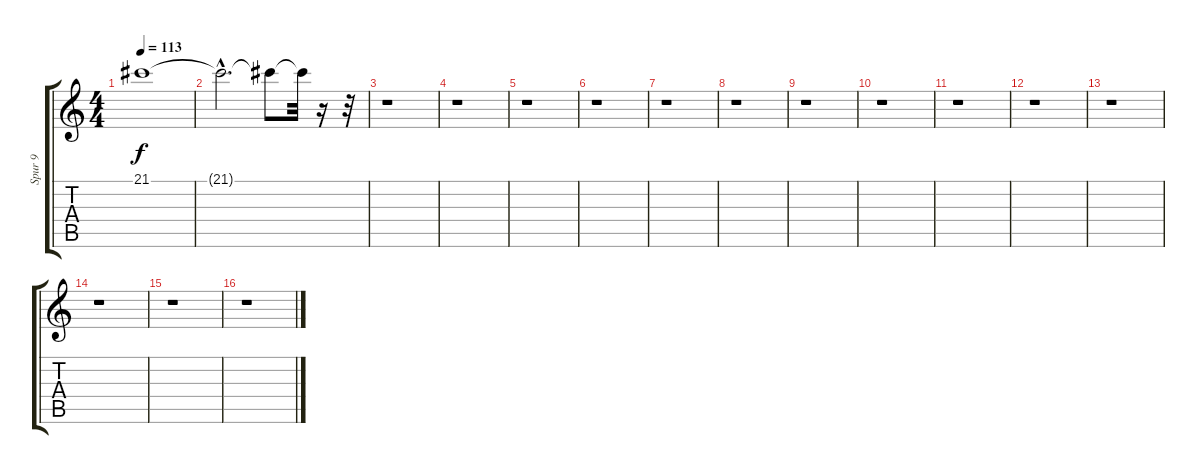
\track ("Spur 9" "Spur 9") {instrument stringensemble2}
\staff {score tabs}
\tuning (E4 B3 G3 D3 A2 E2) {hide}
\ts (4 4)
\tempo 113
\clef g2
\ks c
21.1{t}.1{dy f} |
21.1{hac t}.2{d} 21.1{t}.8 21.1{t}.32 r.16 r.32 |
r.1 |
r.1 |
r.1 |
r.1 |
r.1 |
r.1 |
r.1 |
r.1 |
r.1 |
r.1 |
r.1 |
r.1 |
r.1 |
r.1
